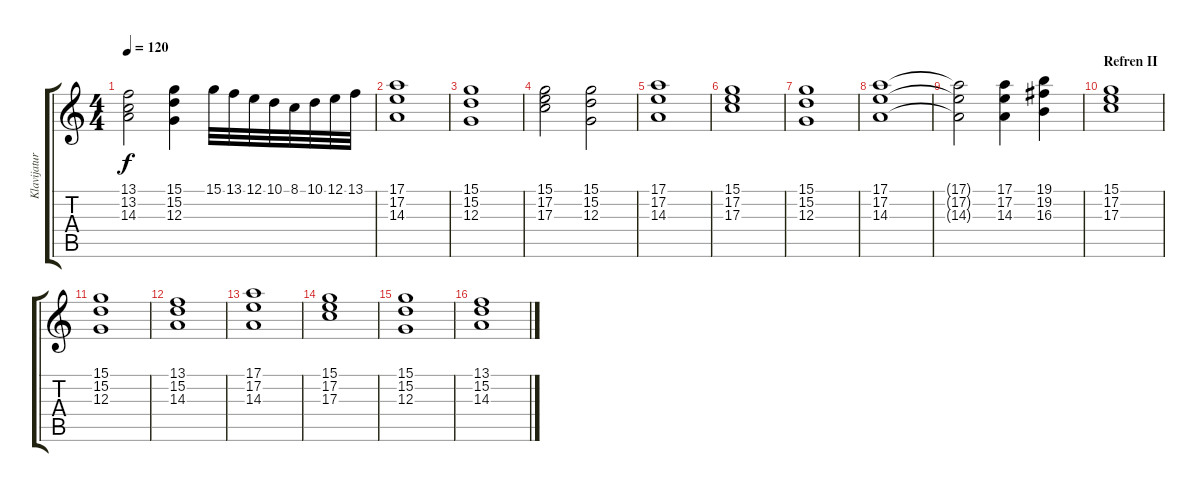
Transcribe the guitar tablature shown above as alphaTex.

\track ("Klavijature 4" "Klavijatur") {instrument rockorgan}
\staff {score tabs}
\tuning (E4 B3 G3 D3 A2 E2) {hide}
\ts (4 4)
\tempo 120
\clef g2
\ks c
(13.1 13.2 14.3).2{dy f} (15.1 15.2 12.3).4 15.1.32 13.1.32 12.1.32 10.1.32 8.1.32 10.1.32 12.1.32 13.1.32 |
(17.1 17.2 14.3).1 |
(15.1 15.2 12.3).1 |
(15.1 17.2 17.3).2 (15.1 15.2 12.3).2 |
(17.1 17.2 14.3).1 |
(15.1 17.2 17.3).1 |
(15.1 15.2 12.3).1 |
(17.1 17.2 14.3).1 |
(17.1{t} 17.2{t} 14.3{t}).2 (17.1 17.2 14.3).4 (19.1 19.2 16.3).4 |
\section ("" "Refren II")
(15.1 17.2 17.3).1 |
(15.1 15.2 12.3).1 |
(13.1 15.2 14.3).1 |
(17.1 17.2 14.3).1 |
(15.1 17.2 17.3).1 |
(15.1 15.2 12.3).1 |
(13.1 15.2 14.3).1
